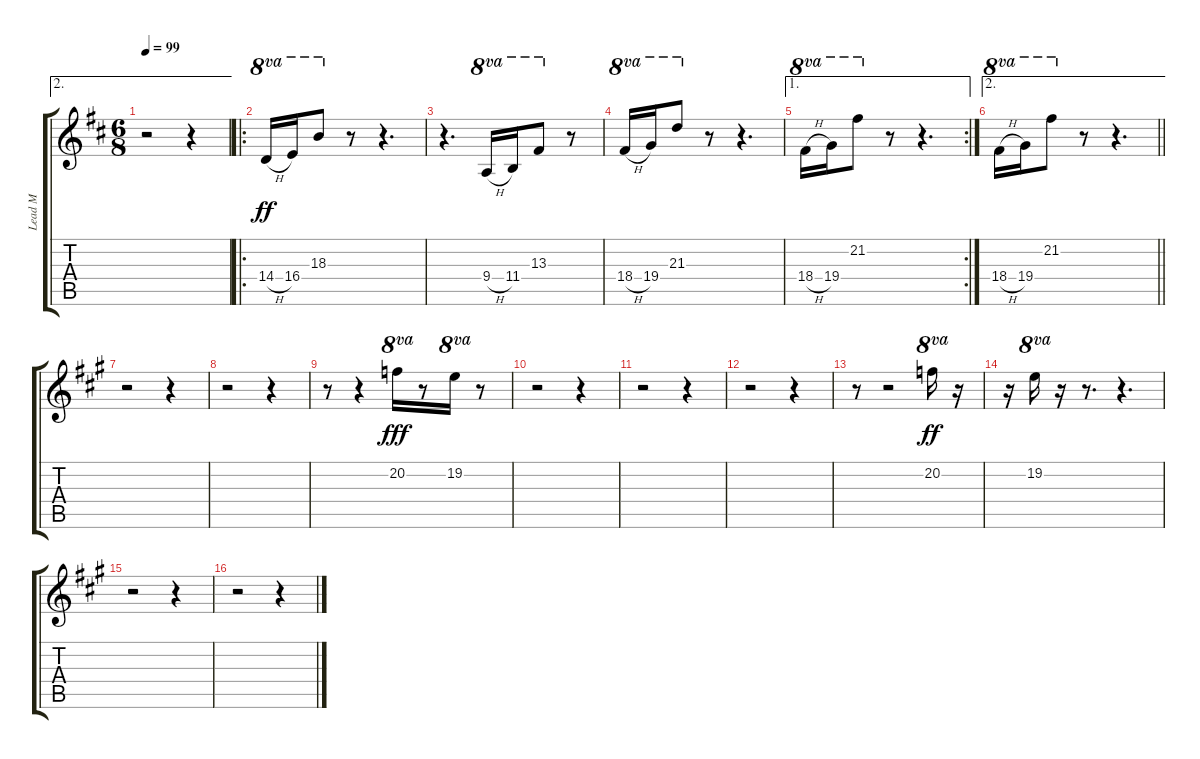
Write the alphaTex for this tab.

\track ("Lead M" "Lead M") {instrument distortionguitar}
\staff {score tabs}
\tuning (D4 A3 F3 C3 G2 C2) {hide}
\ae 2
\ts (6 8)
\tempo 99
\clef g2
\ks d
r.2{dy f} r.4 |
\ro
14.4{h}.16{ot 8va dy ff} 16.4.16{ot 8va} 18.3.8{ot 8va} r.8 r.4{d} |
r.4{d} 9.4{h}.16{ot 8va} 11.4.16{ot 8va} 13.3.8{ot 8va} r.8 |
18.4{h}.16{ot 8va} 19.4.16{ot 8va} 21.3.8{ot 8va} r.8 r.4{d} |
\ae 1
\rc 2
18.4{h}.16{ot 8va} 19.4.16{ot 8va} 21.2.8{ot 8va} r.8 r.4{d} |
\ae 2
\barLineRight lightlight
18.4{h}.16{ot 8va} 19.4.16{ot 8va} 21.2.8{ot 8va} r.8 r.4{d} |
\ks a
r.2 r.4 |
r.2 r.4 |
r.8 r.4 20.2.16{ot 8va dy fff} r.8 19.2.16{ot 8va} r.8 |
r.2 r.4 |
r.2 r.4 |
r.2 r.4 |
r.8 r.2 20.2.16{ot 8va dy ff} r.16 |
r.16 19.2.16{ot 8va} r.16 r.8{d} r.4{d} |
r.2 r.4 |
r.2 r.4
